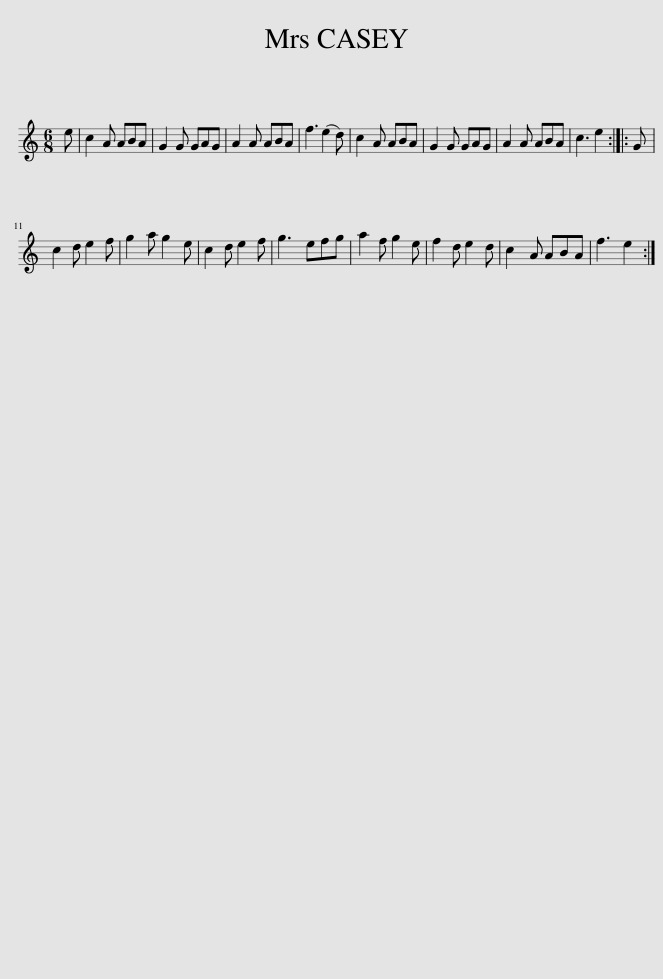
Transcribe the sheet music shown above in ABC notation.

X:1
L:1/8
M:6/8
I:linebreak $
K:C
V:1 treble
V:1
 e | c2 A ABA | G2 G GAG | A2 A ABA | f3 (e2 d) | %5
 c2 A ABA | G2 G GAG | A2 A ABA | c3 e2 :: G |$ %10
 c2 d e2 f | g2 a g2 e | c2 d e2 f | g3 efg | a2 f g2 e | %15
 f2 d e2 d | c2 A ABA | f3 e2 :| %18
